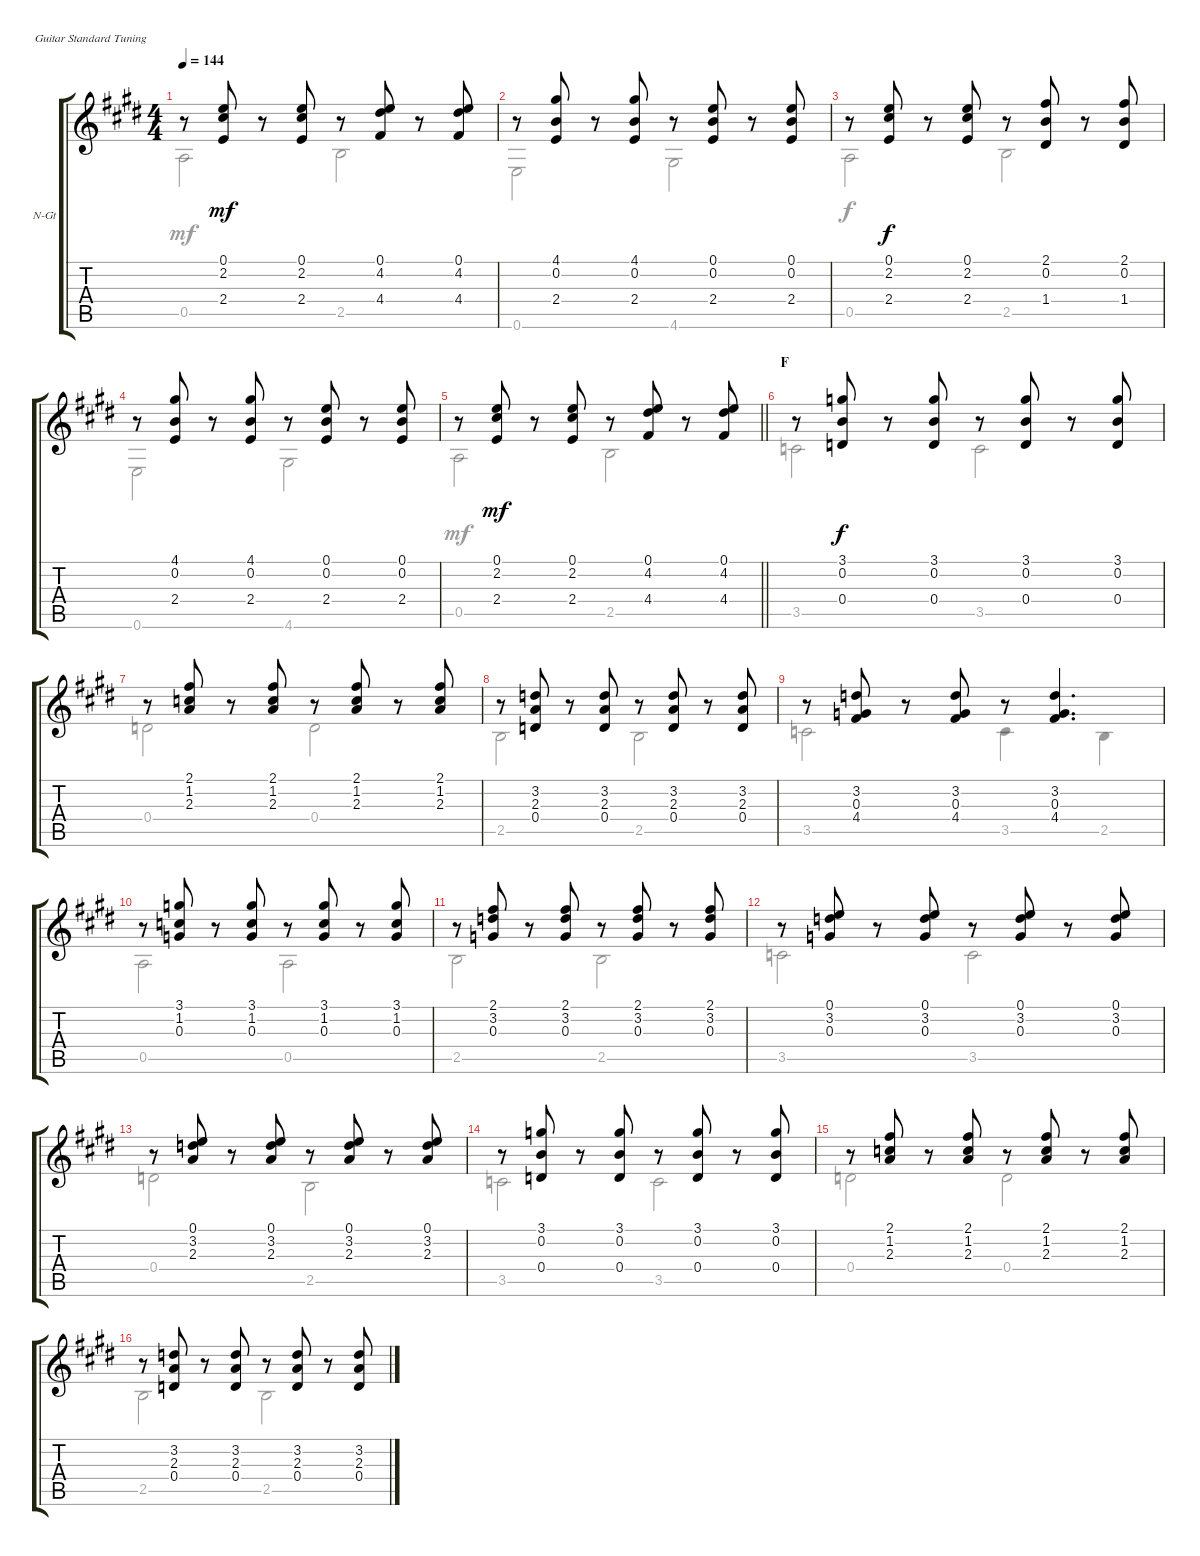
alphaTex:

\bracketExtendMode groupsimilarinstruments
\firstSystemTrackNameOrientation horizontal
\otherSystemsTrackNameOrientation horizontal
\track ("Guitar 2" "N-Gt") {instrument acousticguitarnylon}
\staff {score tabs}
\tuning (E4 B3 G3 D3 A2 E2)
\voice
\ts (4 4)
\tempo 144
\clef g2
\ks e
r.8{dy f} (0.1 2.2 2.4).8{dy mf} r.8 (0.1 2.2 2.4).8 r.8 (0.1 4.2 4.4).8 r.8 (0.1 4.2 4.4).8 |
r.8 (4.1 0.2 2.4).8 r.8 (4.1 0.2 2.4).8 r.8 (0.1 0.2 2.4).8 r.8 (0.1 0.2 2.4).8 |
r.8 (0.1 2.2 2.4).8{dy f} r.8 (0.1 2.2 2.4).8 r.8 (2.1 0.2 1.4).8 r.8 (2.1 0.2 1.4).8 |
r.8 (4.1 0.2 2.4).8 r.8 (4.1 0.2 2.4).8 r.8 (0.1 0.2 2.4).8 r.8 (0.1 0.2 2.4).8 |
\barLineRight lightlight
r.8 (0.1 2.2 2.4).8{dy mf} r.8 (0.1 2.2 2.4).8 r.8 (0.1 4.2 4.4).8 r.8 (0.1 4.2 4.4).8 |
\section ("" "F")
r.8 (3.1 0.2 0.4).8{dy f} r.8 (3.1 0.2 0.4).8 r.8 (3.1 0.2 0.4).8 r.8 (3.1 0.2 0.4).8 |
r.8 (2.1 1.2 2.3).8 r.8 (2.1 1.2 2.3).8 r.8 (2.1 1.2 2.3).8 r.8 (2.1 1.2 2.3).8 |
r.8 (3.2 2.3 0.4).8 r.8 (3.2 2.3 0.4).8 r.8 (3.2 2.3 0.4).8 r.8 (3.2 2.3 0.4).8 |
r.8 (3.2 0.3 4.4).8 r.8 (3.2 0.3 4.4).8 r.8 (3.2 0.3 4.4).4{d} |
r.8 (3.1 1.2 0.3).8 r.8 (3.1 1.2 0.3).8 r.8 (3.1 1.2 0.3).8 r.8 (3.1 1.2 0.3).8 |
r.8 (2.1 3.2 0.3).8 r.8 (2.1 3.2 0.3).8 r.8 (2.1 3.2 0.3).8 r.8 (2.1 3.2 0.3).8 |
r.8 (0.1 3.2 0.3).8 r.8 (0.1 3.2 0.3).8 r.8 (0.1 3.2 0.3).8 r.8 (0.1 3.2 0.3).8 |
r.8 (0.1 3.2 2.3).8 r.8 (0.1 3.2 2.3).8 r.8 (0.1 3.2 2.3).8 r.8 (0.1 3.2 2.3).8 |
r.8 (3.1 0.2 0.4).8 r.8 (3.1 0.2 0.4).8 r.8 (3.1 0.2 0.4).8 r.8 (3.1 0.2 0.4).8 |
r.8 (2.1 1.2 2.3).8 r.8 (2.1 1.2 2.3).8 r.8 (2.1 1.2 2.3).8 r.8 (2.1 1.2 2.3).8 |
r.8 (3.2 2.3 0.4).8 r.8 (3.2 2.3 0.4).8 r.8 (3.2 2.3 0.4).8 r.8 (3.2 2.3 0.4).8
\voice
\clef g2
\ottava regular
\simile none
\ks e
0.5.2{dy mf} 2.5.2 |
0.6.2 4.6.2 |
0.5.2{dy f} 2.5.2 |
0.6.2 4.6.2 |
\barLineRight lightlight
0.5.2{dy mf} 2.5.2 |
3.5.2 3.5.2 |
0.4.2 0.4.2 |
2.5.2 2.5.2 |
3.5.2 3.5.4 2.5.4 |
0.5.2 0.5.2 |
2.5.2 2.5.2 |
3.5.2 3.5.2 |
0.4.2 2.5.2 |
3.5.2 3.5.2 |
0.4.2 0.4.2 |
2.5.2 2.5.2
